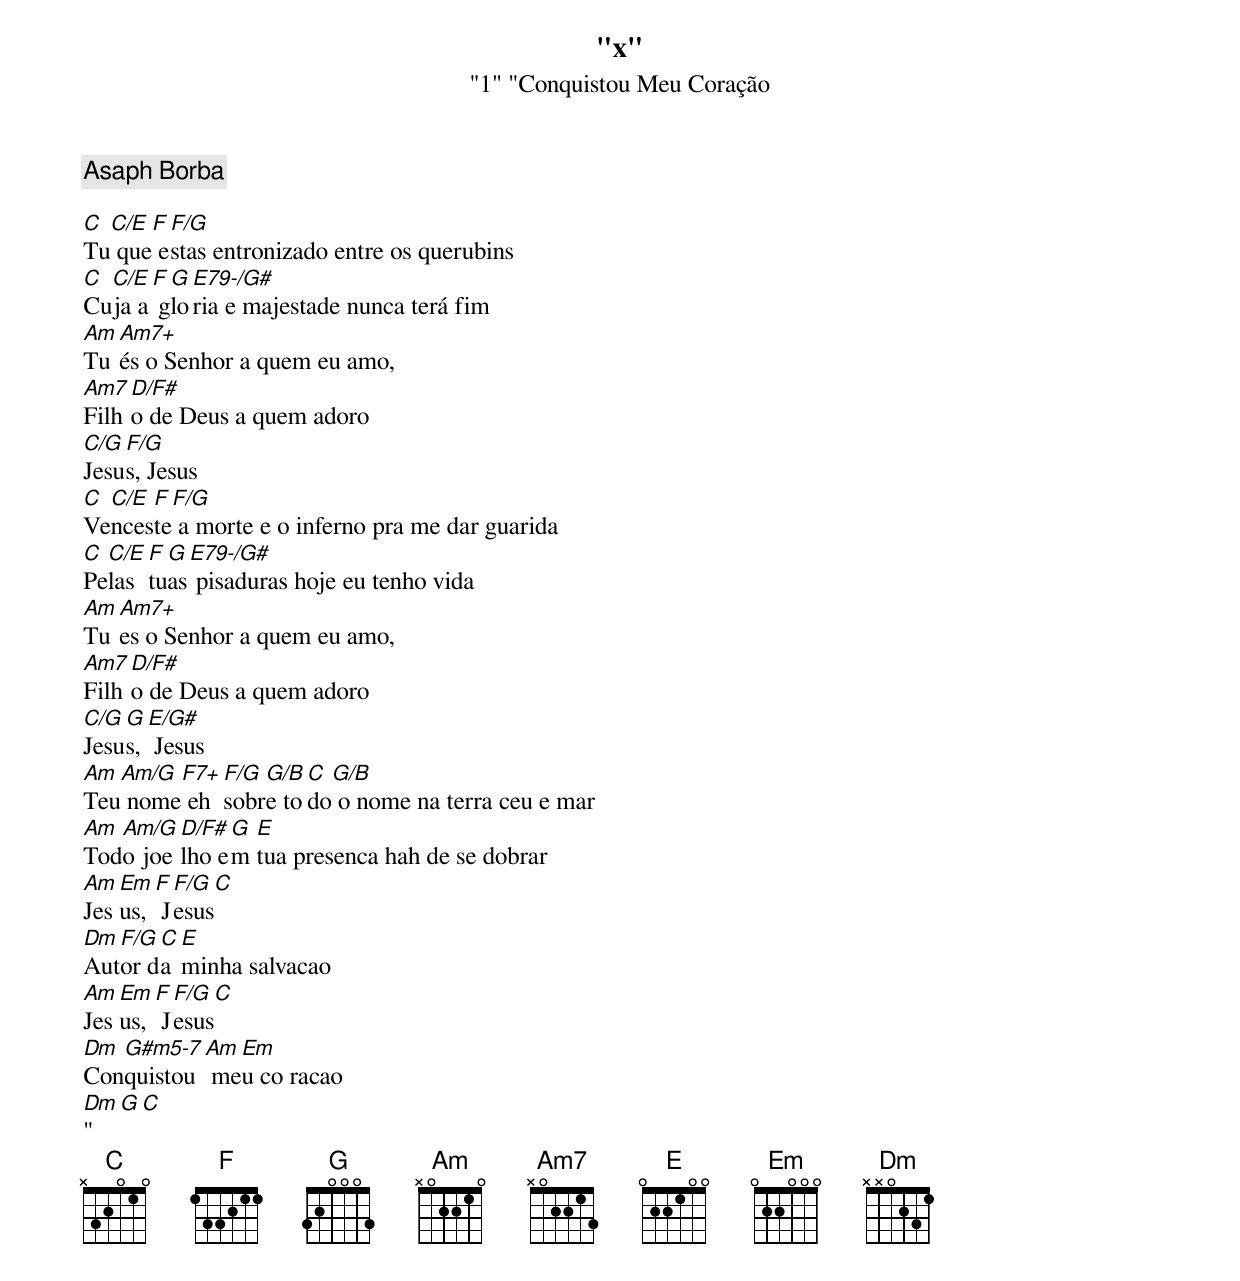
"x"
"1" "Conquistou Meu Coração
Asaph Borba

C C/E F F/G
Tu que estas entronizado entre os querubins
C C/E F G E79-/G#
Cuja a gloria e majestade nunca terá fim
Am Am7+
Tu és o Senhor a quem eu amo,
Am7 D/F#
Filho de Deus a quem adoro
C/G F/G
Jesus, Jesus
C C/E F F/G
Venceste a morte e o inferno pra me dar guarida
C C/E F G E79-/G#
Pelas tuas pisaduras hoje eu tenho vida
Am Am7+
Tu es o Senhor a quem eu amo,
Am7 D/F#
Filho de Deus a quem adoro
C/G G E/G#
Jesus, Jesus
Am Am/G F7+ F/G G/B C G/B
Teu nome eh sobre todo o nome na terra ceu e mar
Am Am/G D/F# G E
Todo joelho em tua presenca hah de se dobrar
Am Em F F/G C
Jesus, Jesus
Dm F/G C E
Autor da minha salvacao
Am Em F F/G C
Jesus, Jesus
Dm G#m5-7 Am Em
Conquistou meu co racao
Dm G C
"
